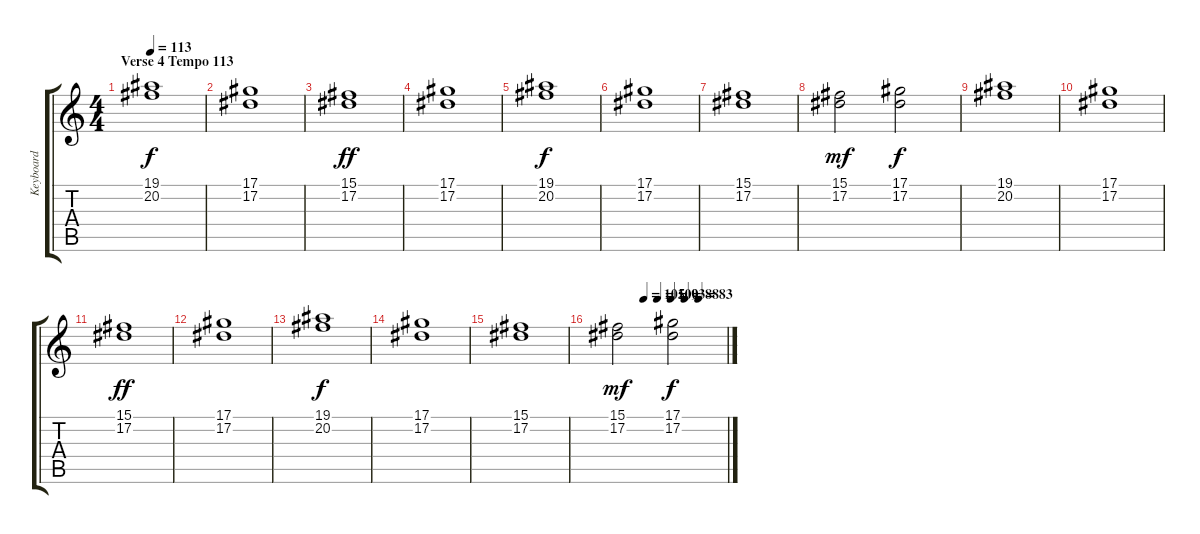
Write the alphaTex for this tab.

\track ("Keyboard" "Keyboard") {instrument rockorgan}
\staff {score tabs}
\tuning (Eb4 Bb3 Gb3 Db3 Ab2 Eb2) {hide}
\ts (4 4)
\section ("" "Verse 4 Tempo 113")
\tempo 113
\clef g2
\ks c
(19.1 20.2).1{dy f} |
(17.1 17.2).1 |
(15.1 17.2).1{dy ff} |
(17.1 17.2).1 |
(19.1 20.2).1{dy f} |
(17.1 17.2).1 |
(15.1 17.2).1 |
(15.1 17.2).2{dy mf} (17.1 17.2).2{dy f} |
(19.1 20.2).1 |
(17.1 17.2).1 |
(15.1 17.2).1{dy ff} |
(17.1 17.2).1 |
(19.1 20.2).1{dy f} |
(17.1 17.2).1 |
(15.1 17.2).1 |
\tempo (105 0.25)
\tempo (100 0.375)
\tempo (93 0.5)
\tempo (88 0.625)
\tempo (83 0.75)
(15.1 17.2).2{dy mf} (17.1 17.2).2{dy f}
